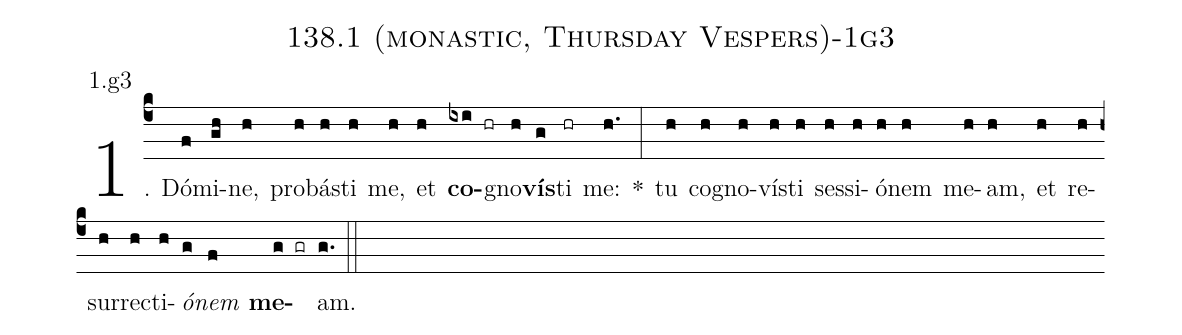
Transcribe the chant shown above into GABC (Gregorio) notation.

name: 138.1 (monastic, Thursday Vespers)-1g3;
annotation: 1.g3;
%%
(c4)1. Dó(f)mi(gh)ne,(h) pro(h)bás(h)ti(h) me,(h) et(h) <b>co</b>(ixi hr)gno(h)<b>vís</b>(g)ti(hr) me:(h.) *(:) tu(h) co(h)gno(h)vís(h)ti(h) ses(h)si(h)ó(h)nem(h) me(h)am,(h) et(h) re(h)sur(h)rec(h)ti(h)<i>ó</i>(g)<i>nem</i>(f) <b>me</b>(g gr)am.(g.) (::)
